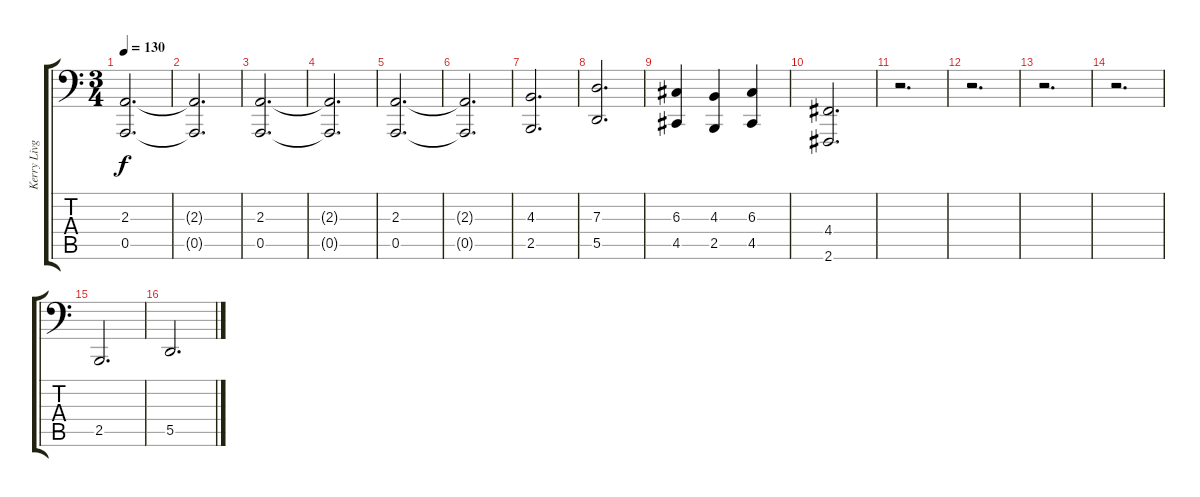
\track ("Kerry Livgren (Left Hand Piano)" "Kerry Livg") {instrument acousticgrandpiano}
\staff {score tabs}
\tuning (E3 B2 G2 D2 A1 E1) {hide}
\ts (3 4)
\tempo 130
\clef f4
\ks c
(2.3 0.5).2{d dy f} |
(2.3{t} 0.5{t}).2{d} |
(2.3 0.5).2{d} |
(2.3{t} 0.5{t}).2{d} |
(2.3 0.5).2{d} |
(2.3{t} 0.5{t}).2{d} |
(4.3 2.5).2{d} |
(7.3 5.5).2{d} |
(6.3 4.5).4 (4.3 2.5).4 (6.3 4.5).4 |
(4.4 2.6).2{d} |
r.2{d} |
r.2{d} |
r.2{d} |
r.2{d} |
2.5.2{d} |
5.5.2{d}
